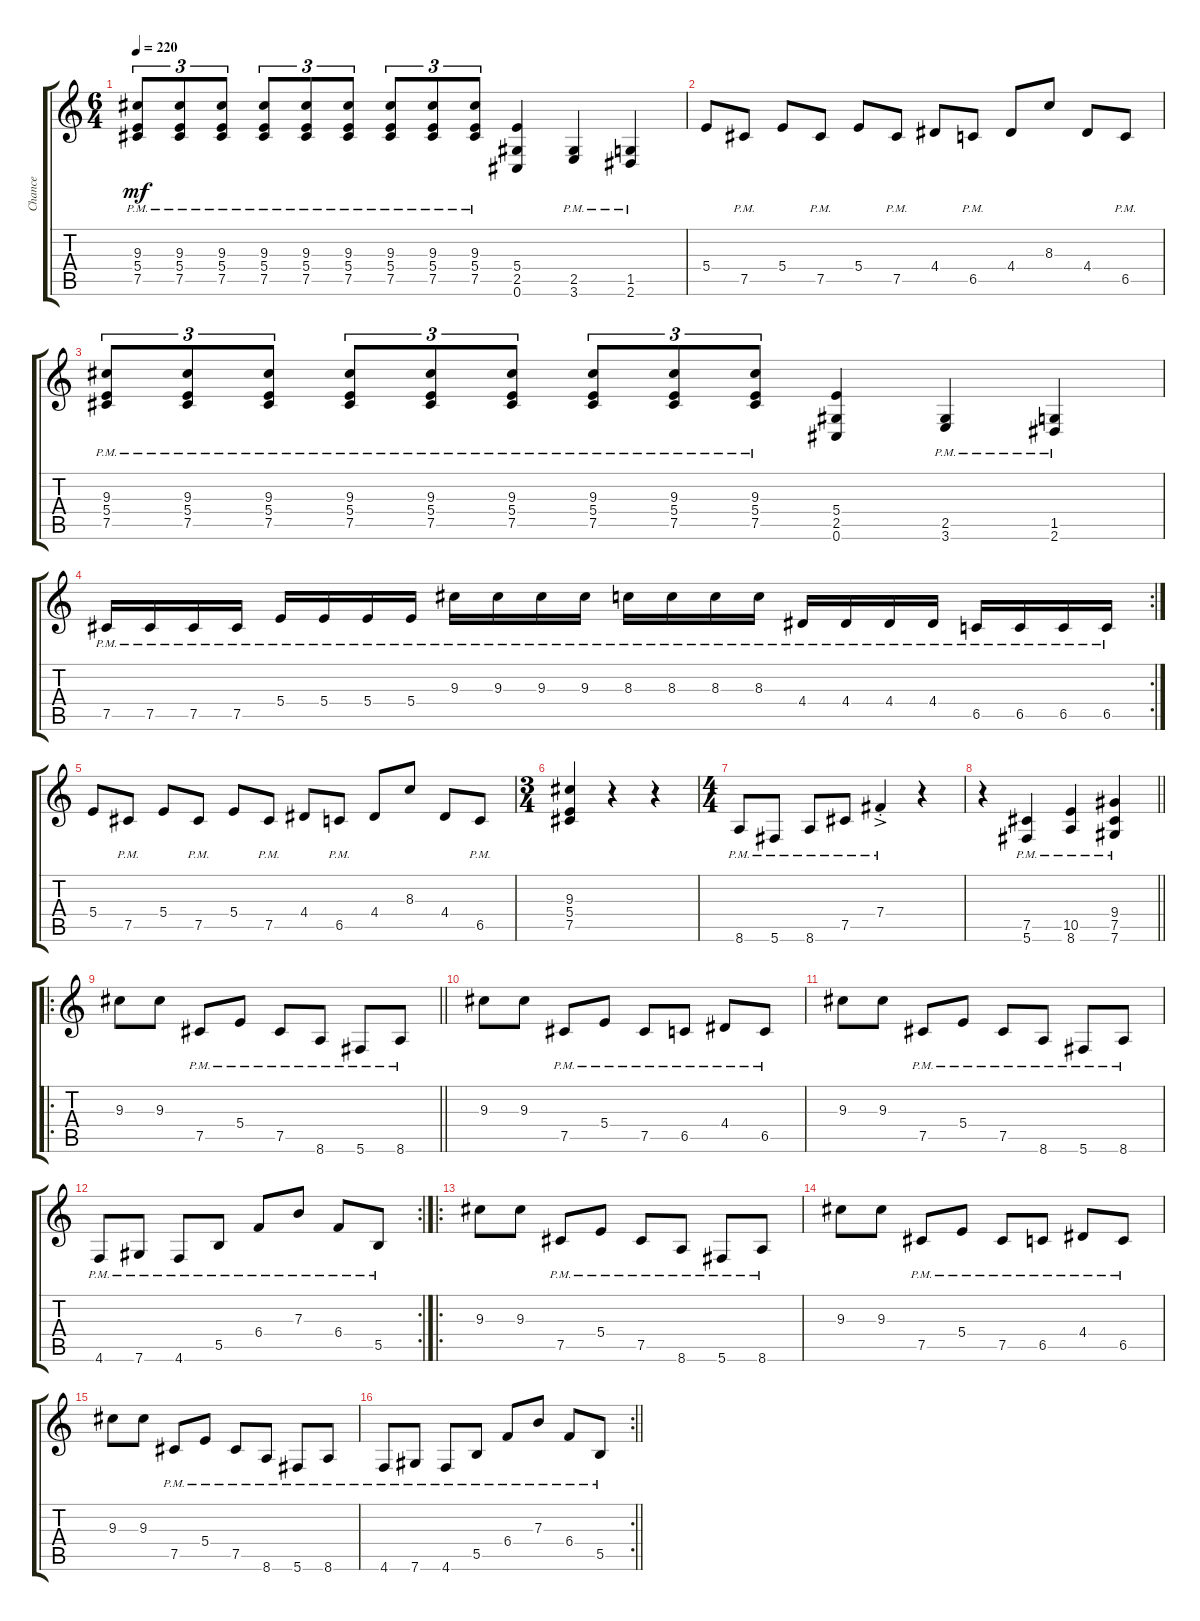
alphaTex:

\track ("Chance" "Chance") {instrument distortionguitar}
\staff {score tabs}
\tuning (Db4 Ab3 E3 B2 Gb2 Db2) {hide}
\ts (6 4)
\tempo 220
\clef g2
\ks c
(9.3{pm} 5.4{pm} 7.5{pm}).8{tu (3 2) dy mf} (9.3{pm} 5.4{pm} 7.5{pm}).8{tu (3 2)} (9.3{pm} 5.4{pm} 7.5{pm}).8{tu (3 2)} (9.3{pm} 5.4{pm} 7.5{pm}).8{tu (3 2)} (9.3{pm} 5.4{pm} 7.5{pm}).8{tu (3 2)} (9.3{pm} 5.4{pm} 7.5{pm}).8{tu (3 2)} (9.3{pm} 5.4{pm} 7.5{pm}).8{tu (3 2)} (9.3{pm} 5.4{pm} 7.5{pm}).8{tu (3 2)} (9.3{pm} 5.4{pm} 7.5{pm}).8{tu (3 2)} (5.4 2.5 0.6).4 (2.5{pm} 3.6{pm}).4 (1.5{pm} 2.6{pm}).4 |
5.4.8 7.5{pm}.8 5.4.8 7.5{pm}.8 5.4.8 7.5{pm}.8 4.4.8 6.5{pm}.8 4.4.8 8.3.8 4.4.8 6.5{pm}.8 |
(9.3{pm} 5.4{pm} 7.5{pm}).8{tu (3 2)} (9.3{pm} 5.4{pm} 7.5{pm}).8{tu (3 2)} (9.3{pm} 5.4{pm} 7.5{pm}).8{tu (3 2)} (9.3{pm} 5.4{pm} 7.5{pm}).8{tu (3 2)} (9.3{pm} 5.4{pm} 7.5{pm}).8{tu (3 2)} (9.3{pm} 5.4{pm} 7.5{pm}).8{tu (3 2)} (9.3{pm} 5.4{pm} 7.5{pm}).8{tu (3 2)} (9.3{pm} 5.4{pm} 7.5{pm}).8{tu (3 2)} (9.3{pm} 5.4{pm} 7.5{pm}).8{tu (3 2)} (5.4 2.5 0.6).4 (2.5{pm} 3.6{pm}).4 (1.5{pm} 2.6{pm}).4 |
\rc 2
7.5{pm}.16 7.5{pm}.16 7.5{pm}.16 7.5{pm}.16 5.4{pm}.16 5.4{pm}.16 5.4{pm}.16 5.4{pm}.16 9.3{pm}.16 9.3{pm}.16 9.3{pm}.16 9.3{pm}.16 8.3{pm}.16 8.3{pm}.16 8.3{pm}.16 8.3{pm}.16 4.4{pm}.16 4.4{pm}.16 4.4{pm}.16 4.4{pm}.16 6.5{pm}.16 6.5{pm}.16 6.5{pm}.16 6.5{pm}.16 |
5.4.8 7.5{pm}.8 5.4.8 7.5{pm}.8 5.4.8 7.5{pm}.8 4.4.8 6.5{pm}.8 4.4.8 8.3.8 4.4.8 6.5{pm}.8 |
\ts (3 4)
(9.3 5.4 7.5).4 r.4 r.4 |
\ts (4 4)
8.6{pm}.8 5.6{pm}.8 8.6{pm}.8 7.5{pm}.8 7.4{ac pm st}.4 r.4 |
\barLineRight lightlight
r.4 (7.5{pm} 5.6{pm}).4 (10.5{pm} 8.6{pm}).4 (9.4{pm} 7.5{pm} 7.6{pm}).4 |
\ro
\section ("" "")
\barLineRight lightlight
9.3.8 9.3.8 7.5{pm}.8 5.4{pm}.8 7.5{pm}.8 8.6{pm}.8 5.6{pm}.8 8.6{pm}.8 |
\section ("" "")
9.3.8 9.3.8 7.5{pm}.8 5.4{pm}.8 7.5{pm}.8 6.5{pm}.8 4.4{pm}.8 6.5{pm}.8 |
9.3.8 9.3.8 7.5{pm}.8 5.4{pm}.8 7.5{pm}.8 8.6{pm}.8 5.6{pm}.8 8.6{pm}.8 |
\rc 2
4.6{pm}.8 7.6{pm}.8 4.6{pm}.8 5.5{pm}.8 6.4{pm}.8 7.3{pm}.8 6.4{pm}.8 5.5{pm}.8 |
\ro
9.3.8 9.3.8 7.5{pm}.8 5.4{pm}.8 7.5{pm}.8 8.6{pm}.8 5.6{pm}.8 8.6{pm}.8 |
9.3.8 9.3.8 7.5{pm}.8 5.4{pm}.8 7.5{pm}.8 6.5{pm}.8 4.4{pm}.8 6.5{pm}.8 |
9.3.8 9.3.8 7.5{pm}.8 5.4{pm}.8 7.5{pm}.8 8.6{pm}.8 5.6{pm}.8 8.6{pm}.8 |
\rc 2
\barLineRight lightlight
4.6{pm}.8 7.6{pm}.8 4.6{pm}.8 5.5{pm}.8 6.4{pm}.8 7.3{pm}.8 6.4{pm}.8 5.5{pm}.8
